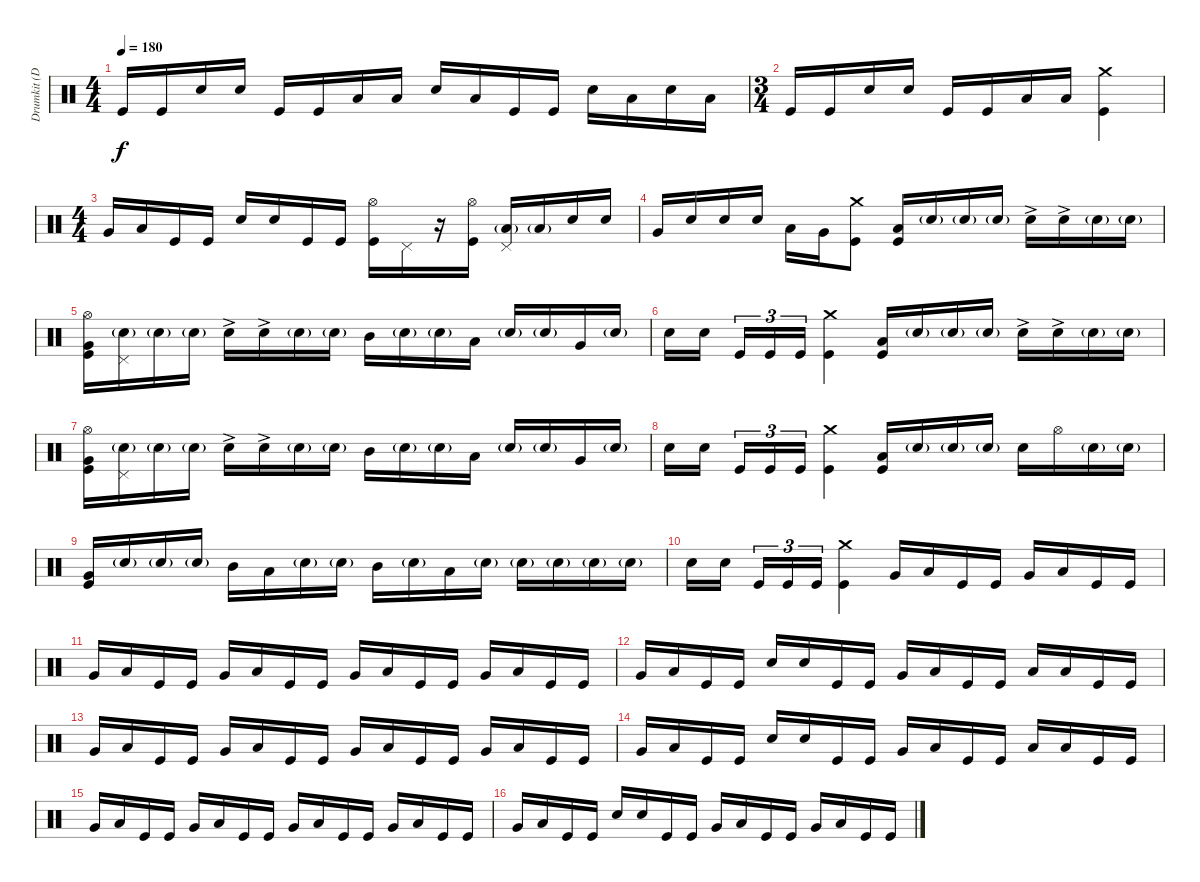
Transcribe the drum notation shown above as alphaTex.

\track ("Drumkit (DeGrasso)" "Drumkit (D") {instrument percussion}
\staff {score}
\articulation defaults
\ts (4 4)
\tempo 180
\clef neutral
\ks c "Kick (hit)".16{dy f} "Kick (hit)".16 "Snare (hit) 2".16 "Snare (hit) 2".16 "Kick (hit)".16 "Kick (hit)".16 "Low Tom (hit)".16 "Low Tom (hit)".16 "Snare (hit) 2".16 "Low Tom (hit)".16 "Kick (hit)".16 "Kick (hit)".16 "Snare (hit) 2".16 "Low Tom (hit)".16 "Snare (hit) 2".16 "Low Tom (hit)".16
|
\ts (3 4)
"Kick (hit)".16 "Kick (hit)".16 "Snare (hit) 2".16 "Snare (hit) 2".16 "Kick (hit)".16 "Kick (hit)".16 "Low Tom (hit)".16 "Low Tom (hit)".16 ("Kick (hit)" "Crash medium (hit)").4 |
\ts (4 4)
"Very Low Tom (hit)".16 "Low Floor Tom (hit)".16 "Kick (hit)".16 "Kick (hit)".16 "Snare (hit) 2".16 "Snare (hit) 2".16 "Kick (hit)".16 "Kick (hit)".16 ("Kick (hit)" "Hi-Hat (open)").16 "Pedal Hi-Hat (hit)".16 r.16 ("Kick (hit)" "Hi-Hat (open)").16 ("Low Floor Tom (hit)"{g} "Pedal Hi-Hat (hit)").16 "Low Floor Tom (hit)"{g}.16 "Snare (hit) 2".16 "Snare (hit) 2".16 |
"Very Low Tom (hit)".16 "Snare (hit) 2".16 "Snare (hit) 2".16 "Snare (hit) 2".16 "Low Tom (hit)".16 "Very Low Tom (hit)".16 ("Kick (hit)" "Crash medium (hit)").8 ("Kick (hit)" "Low Tom (hit)").16 "Snare (hit) 2"{g}.16 "Snare (hit) 2"{g}.16 "Snare (hit) 2"{g}.16 "Snare (hit) 2"{ac}.16 "Snare (hit) 2"{ac}.16 "Snare (hit) 2"{g}.16 "Snare (hit) 2"{g}.16 |
("Very Low Tom (hit)" "Kick (hit)" "Hi-Hat (open)").16 ("Snare (hit) 2"{g} "Pedal Hi-Hat (hit)").16 "Snare (hit) 2"{g}.16 "Snare (hit) 2"{g}.16 "Snare (hit) 2"{ac}.16 "Snare (hit) 2"{ac}.16 "Snare (hit) 2"{g}.16 "Snare (hit) 2"{g}.16 "Mid Tom (hit)".16 "Snare (hit) 2"{g}.16 "Snare (hit) 2"{g}.16 "Low Tom (hit)".16 "Snare (hit) 2"{g}.16 "Snare (hit) 2"{g}.16 "Very Low Tom (hit)".16 "Snare (hit) 2"{g}.16 |
"Snare (hit) 2".16 "Snare (hit) 2".16 "Kick (hit)".16{tu (3 2)} "Kick (hit)".16{tu (3 2)} "Kick (hit)".16{tu (3 2)} ("Kick (hit)" "Crash medium (hit)").4 ("Kick (hit)" "Low Tom (hit)").16 "Snare (hit) 2"{g}.16 "Snare (hit) 2"{g}.16 "Snare (hit) 2"{g}.16 "Snare (hit) 2"{ac}.16 "Snare (hit) 2"{ac}.16 "Snare (hit) 2"{g}.16 "Snare (hit) 2"{g}.16 |
("Very Low Tom (hit)" "Kick (hit)" "Hi-Hat (open)").16 ("Snare (hit) 2"{g} "Pedal Hi-Hat (hit)").16 "Snare (hit) 2"{g}.16 "Snare (hit) 2"{g}.16 "Snare (hit) 2"{ac}.16 "Snare (hit) 2"{ac}.16 "Snare (hit) 2"{g}.16 "Snare (hit) 2"{g}.16 "Mid Tom (hit)".16 "Snare (hit) 2"{g}.16 "Snare (hit) 2"{g}.16 "Low Tom (hit)".16 "Snare (hit) 2"{g}.16 "Snare (hit) 2"{g}.16 "Very Low Tom (hit)".16 "Snare (hit) 2"{g}.16 |
"Snare (hit) 2".16 "Snare (hit) 2".16 "Kick (hit)".16{tu (3 2)} "Kick (hit)".16{tu (3 2)} "Kick (hit)".16{tu (3 2)} ("Kick (hit)" "Crash medium (hit)").4 ("Kick (hit)" "Low Tom (hit)").16 "Snare (hit) 2"{g}.16 "Snare (hit) 2"{g}.16 "Snare (hit) 2"{g}.16 "Snare (hit) 2".16 "Hi-Hat (open)".16 "Snare (hit) 2"{g}.16 "Snare (hit) 2"{g}.16 |
("Very Low Tom (hit)" "Kick (hit)").16 "Snare (hit) 2"{g}.16 "Snare (hit) 2"{g}.16 "Snare (hit) 2"{g}.16 "Mid Tom (hit)".16 "Low Tom (hit)".16 "Snare (hit) 2"{g}.16 "Snare (hit) 2"{g}.16 "Mid Tom (hit)".16 "Snare (hit) 2"{g}.16 "Low Tom (hit)".16 "Snare (hit) 2"{g}.16 "Snare (hit) 2"{g}.16 "Snare (hit) 2"{g}.16 "Snare (hit) 2"{g}.16 "Snare (hit) 2"{g}.16 |
"Snare (hit) 2".16 "Snare (hit) 2".16 "Kick (hit)".16{tu (3 2)} "Kick (hit)".16{tu (3 2)} "Kick (hit)".16{tu (3 2)} ("Kick (hit)" "Crash medium (hit)").4 "Very Low Tom (hit)".16 "Low Floor Tom (hit)".16 "Kick (hit)".16 "Kick (hit)".16 "Very Low Tom (hit)".16 "Low Floor Tom (hit)".16 "Kick (hit)".16 "Kick (hit)".16 |
"Very Low Tom (hit)".16 "Low Floor Tom (hit)".16 "Kick (hit)".16 "Kick (hit)".16 "Very Low Tom (hit)".16 "Low Floor Tom (hit)".16 "Kick (hit)".16 "Kick (hit)".16 "Very Low Tom (hit)".16 "Low Floor Tom (hit)".16 "Kick (hit)".16 "Kick (hit)".16 "Very Low Tom (hit)".16 "Low Floor Tom (hit)".16 "Kick (hit)".16 "Kick (hit)".16 |
"Very Low Tom (hit)".16 "Low Floor Tom (hit)".16 "Kick (hit)".16 "Kick (hit)".16 "Snare (hit) 2".16 "Snare (hit) 2".16 "Kick (hit)".16 "Kick (hit)".16 "Very Low Tom (hit)".16 "Low Floor Tom (hit)".16 "Kick (hit)".16 "Kick (hit)".16 "Low Floor Tom (hit)".16 "Low Floor Tom (hit)".16 "Kick (hit)".16 "Kick (hit)".16 |
"Very Low Tom (hit)".16 "Low Floor Tom (hit)".16 "Kick (hit)".16 "Kick (hit)".16 "Very Low Tom (hit)".16 "Low Floor Tom (hit)".16 "Kick (hit)".16 "Kick (hit)".16 "Very Low Tom (hit)".16 "Low Floor Tom (hit)".16 "Kick (hit)".16 "Kick (hit)".16 "Very Low Tom (hit)".16 "Low Floor Tom (hit)".16 "Kick (hit)".16 "Kick (hit)".16 |
"Very Low Tom (hit)".16 "Low Floor Tom (hit)".16 "Kick (hit)".16 "Kick (hit)".16 "Snare (hit) 2".16 "Snare (hit) 2".16 "Kick (hit)".16 "Kick (hit)".16 "Very Low Tom (hit)".16 "Low Floor Tom (hit)".16 "Kick (hit)".16 "Kick (hit)".16 "Low Floor Tom (hit)".16 "Low Floor Tom (hit)".16 "Kick (hit)".16 "Kick (hit)".16 |
"Very Low Tom (hit)".16 "Low Floor Tom (hit)".16 "Kick (hit)".16 "Kick (hit)".16 "Very Low Tom (hit)".16 "Low Floor Tom (hit)".16 "Kick (hit)".16 "Kick (hit)".16 "Very Low Tom (hit)".16 "Low Floor Tom (hit)".16 "Kick (hit)".16 "Kick (hit)".16 "Very Low Tom (hit)".16 "Low Floor Tom (hit)".16 "Kick (hit)".16 "Kick (hit)".16 |
"Very Low Tom (hit)".16 "Low Floor Tom (hit)".16 "Kick (hit)".16 "Kick (hit)".16 "Snare (hit) 2".16 "Snare (hit) 2".16 "Kick (hit)".16 "Kick (hit)".16 "Very Low Tom (hit)".16 "Low Floor Tom (hit)".16 "Kick (hit)".16 "Kick (hit)".16 "Very Low Tom (hit)".16 "Low Floor Tom (hit)".16 "Kick (hit)".16 "Kick (hit)".16
